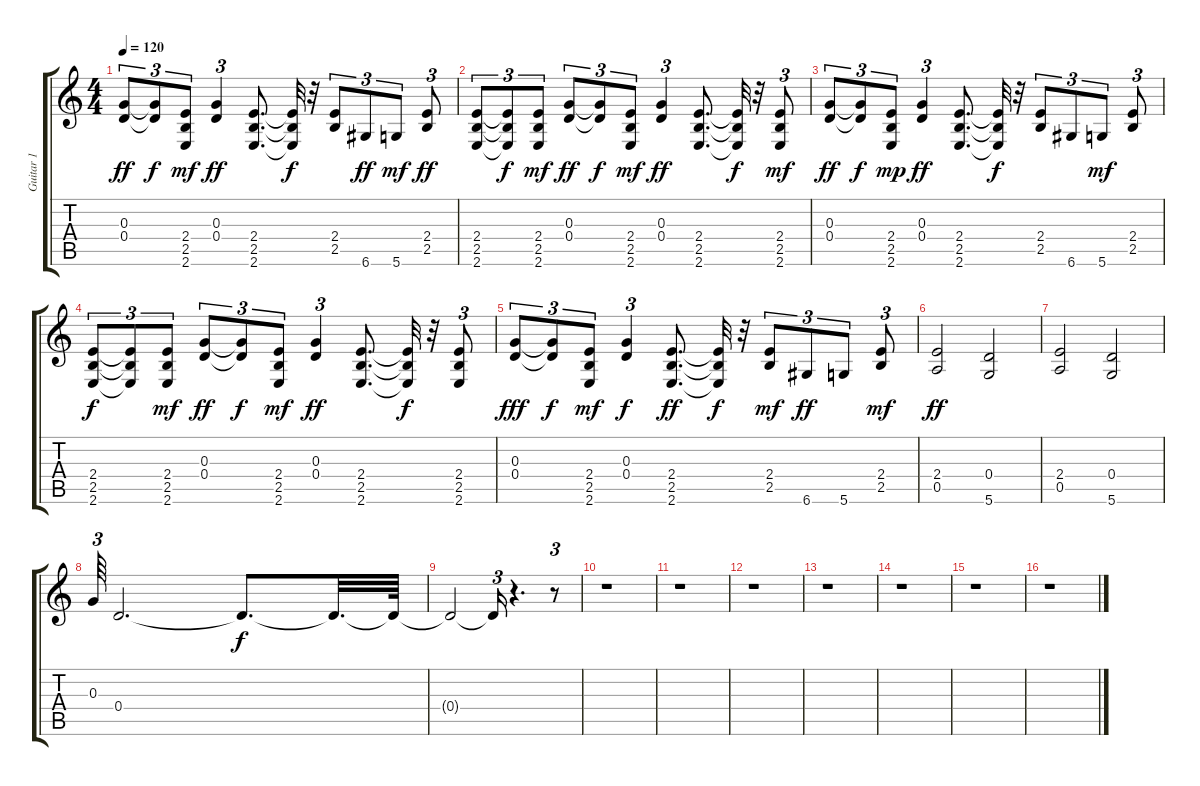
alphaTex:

\track ("Guitar 1" "Guitar 1") {instrument distortionguitar}
\staff {score tabs}
\tuning (E4 B3 G3 D3 A2 D2) {hide}
\ts (4 4)
\tempo 120
\clef g2
\ks c
(0.3 0.4).8{tu (3 2) dy ff} (0.3{t} 0.4{t}).8{tu (3 2) dy f} (2.4 2.5 2.6).8{tu (3 2) dy mf} (0.3 0.4).4{tu (3 2) dy ff} (2.4 2.5 2.6).8{d} (2.4{t} 2.5{t} 2.6{t}).32{dy f} r.32 (2.4 2.5).8{tu (3 2)} 6.6.8{tu (3 2) dy ff} 5.6.8{tu (3 2) dy mf} (2.4 2.5).8{tu (3 2) dy ff} |
(2.4 2.5 2.6).8{tu (3 2)} (2.4{t} 2.5{t} 2.6{t}).8{tu (3 2) dy f} (2.4 2.5 2.6).8{tu (3 2) dy mf} (0.3 0.4).8{tu (3 2) dy ff} (0.3{t} 0.4{t}).8{tu (3 2) dy f} (2.4 2.5 2.6).8{tu (3 2) dy mf} (0.3 0.4).4{tu (3 2) dy ff} (2.4 2.5 2.6).8{d} (2.4{t} 2.5{t} 2.6{t}).32{dy f} r.32 (2.4 2.5 2.6).8{tu (3 2) dy mf} |
(0.3 0.4).8{tu (3 2) dy ff} (0.3{t} 0.4{t}).8{tu (3 2) dy f} (2.4 2.5 2.6).8{tu (3 2) dy mp} (0.3 0.4).4{tu (3 2) dy ff} (2.4 2.5 2.6).8{d} (2.4{t} 2.5{t} 2.6{t}).32{dy f} r.32 (2.4 2.5).8{tu (3 2)} 6.6.8{tu (3 2)} 5.6.8{tu (3 2) dy mf} (2.4 2.5).8{tu (3 2)} |
(2.4 2.5 2.6).8{tu (3 2) dy f} (2.4{t} 2.5{t} 2.6{t}).8{tu (3 2)} (2.4 2.5 2.6).8{tu (3 2) dy mf} (0.3 0.4).8{tu (3 2) dy ff} (0.3{t} 0.4{t}).8{tu (3 2) dy f} (2.4 2.5 2.6).8{tu (3 2) dy mf} (0.3 0.4).4{tu (3 2) dy ff} (2.4 2.5 2.6).8{d} (2.4{t} 2.5{t} 2.6{t}).32{dy f} r.32 (2.4 2.5 2.6).8{tu (3 2)} |
(0.3 0.4).8{tu (3 2) dy fff} (0.3{t} 0.4{t}).8{tu (3 2) dy f} (2.4 2.5 2.6).8{tu (3 2) dy mf} (0.3 0.4).4{tu (3 2) dy f} (2.4 2.5 2.6).8{d dy ff} (2.4{t} 2.5{t} 2.6{t}).32{dy f} r.32 (2.4 2.5).8{tu (3 2) dy mf} 6.6.8{tu (3 2) dy ff} 5.6.8{tu (3 2)} (2.4 2.5).8{tu (3 2) dy mf} |
(2.4 0.5).2{dy ff} (0.4 5.6).2 |
(2.4 0.5).2 (0.4 5.6).2 |
0.3.64{tu (3 2)} 0.4.2{d} 0.4{t}.8{d dy f} 0.4{t}.32{d} 0.4{t}.64 |
0.4{t}.2 0.4{t}.16{tu (3 2)} r.4{d} r.8{tu (3 2)} |
r.1 |
r.1 |
r.1 |
r.1 |
r.1 |
r.1 |
r.1
